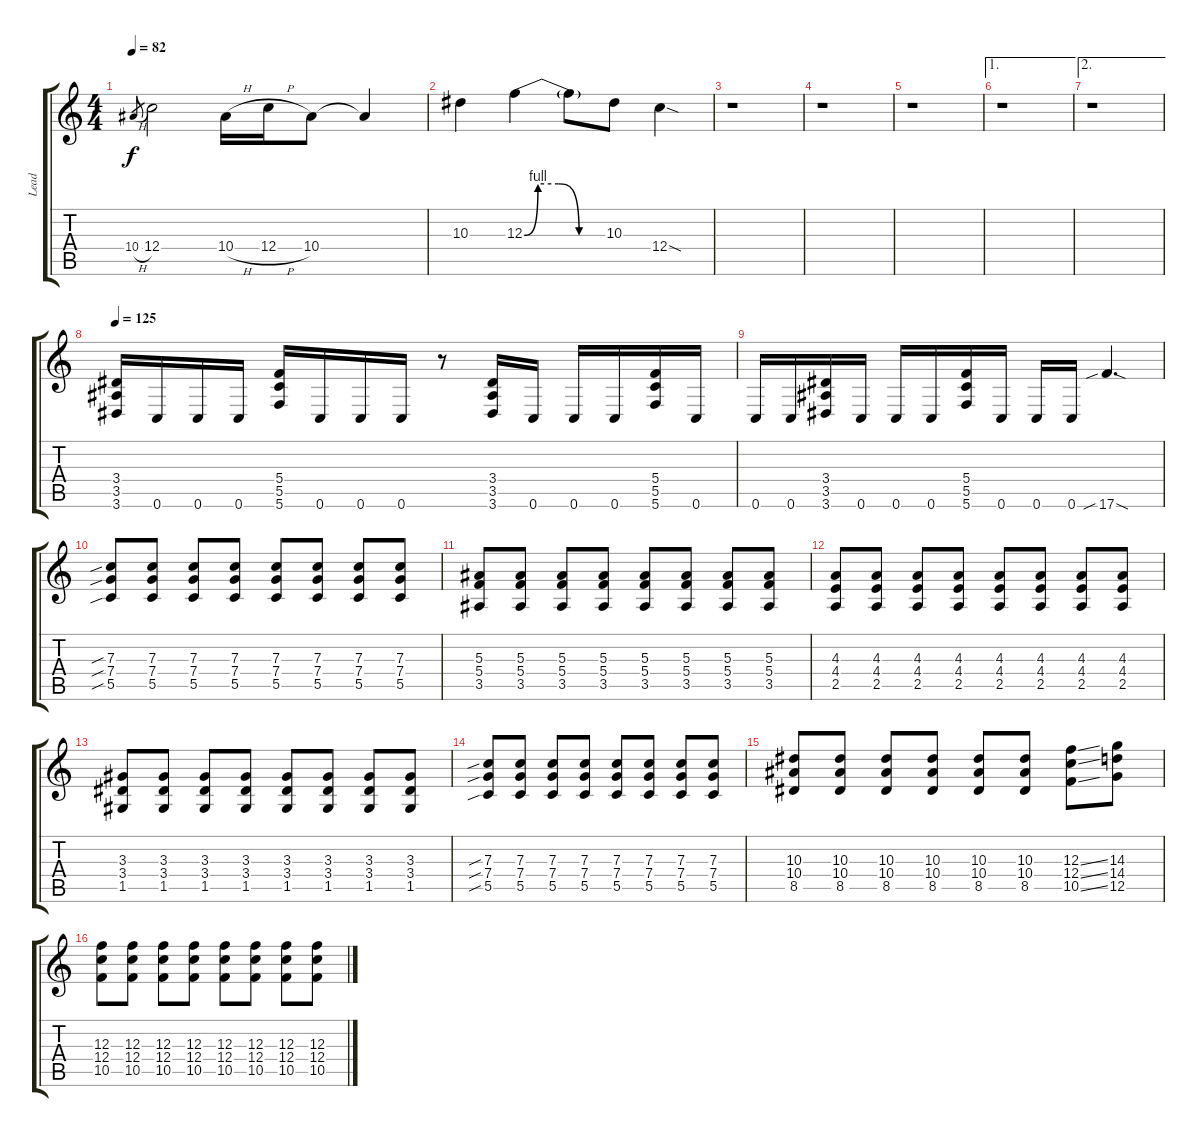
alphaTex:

\track ("Lead" "Lead") {instrument overdrivenguitar}
\staff {score tabs}
\tuning (D4 A3 F3 C3 G2 C2) {hide}
\ts (4 4)
\tempo 82
\clef g2
\ks c
10.4{h}.8{gr dy f} 12.4.2 10.4{h}.16 12.4{h}.16 10.4.8 10.4{t}.4 |
10.3.4 12.3{be (custom 0 0 10 4 25 4 40 0 60 0)}.4 12.3{t}.8 10.3.8 12.4{sod}.4 |
r.1 |
r.1 |
r.1 |
\ae 1
r.1 |
\ae 2
r.1 |
\tempo 125
(3.4 3.5 3.6).16 0.6.16 0.6.16 0.6.16 (5.4 5.5 5.6).16 0.6.16 0.6.16 0.6.16 r.8 (3.4 3.5 3.6).16 0.6.16 0.6.16 0.6.16 (5.4 5.5 5.6).16 0.6.16 |
0.6.16 0.6.16 (3.4 3.5 3.6).16 0.6.16 0.6.16 0.6.16 (5.4 5.5 5.6).16 0.6.16 0.6.16 0.6.16 17.6{sib sod}.4{d} |
(7.3{sib} 7.4{sib} 5.5{sib}).8 (7.3 7.4 5.5).8 (7.3 7.4 5.5).8 (7.3 7.4 5.5).8 (7.3 7.4 5.5).8 (7.3 7.4 5.5).8 (7.3 7.4 5.5).8 (7.3 7.4 5.5).8 |
(5.3 5.4 3.5).8 (5.3 5.4 3.5).8 (5.3 5.4 3.5).8 (5.3 5.4 3.5).8 (5.3 5.4 3.5).8 (5.3 5.4 3.5).8 (5.3 5.4 3.5).8 (5.3 5.4 3.5).8 |
(4.3 4.4 2.5).8 (4.3 4.4 2.5).8 (4.3 4.4 2.5).8 (4.3 4.4 2.5).8 (4.3 4.4 2.5).8 (4.3 4.4 2.5).8 (4.3 4.4 2.5).8 (4.3 4.4 2.5).8 |
(3.3 3.4 1.5).8 (3.3 3.4 1.5).8 (3.3 3.4 1.5).8 (3.3 3.4 1.5).8 (3.3 3.4 1.5).8 (3.3 3.4 1.5).8 (3.3 3.4 1.5).8 (3.3 3.4 1.5).8 |
(7.3{sib} 7.4{sib} 5.5{sib}).8 (7.3 7.4 5.5).8 (7.3 7.4 5.5).8 (7.3 7.4 5.5).8 (7.3 7.4 5.5).8 (7.3 7.4 5.5).8 (7.3 7.4 5.5).8 (7.3 7.4 5.5).8 |
(10.3 10.4 8.5).8 (10.3 10.4 8.5).8 (10.3 10.4 8.5).8 (10.3 10.4 8.5).8 (10.3 10.4 8.5).8 (10.3 10.4 8.5).8 (12.3{ss} 12.4{ss} 10.5{ss}).8 (14.3 14.4 12.5).8 |
(12.3 12.4 10.5).8 (12.3 12.4 10.5).8 (12.3 12.4 10.5).8 (12.3 12.4 10.5).8 (12.3 12.4 10.5).8 (12.3 12.4 10.5).8 (12.3 12.4 10.5).8 (12.3 12.4 10.5).8
